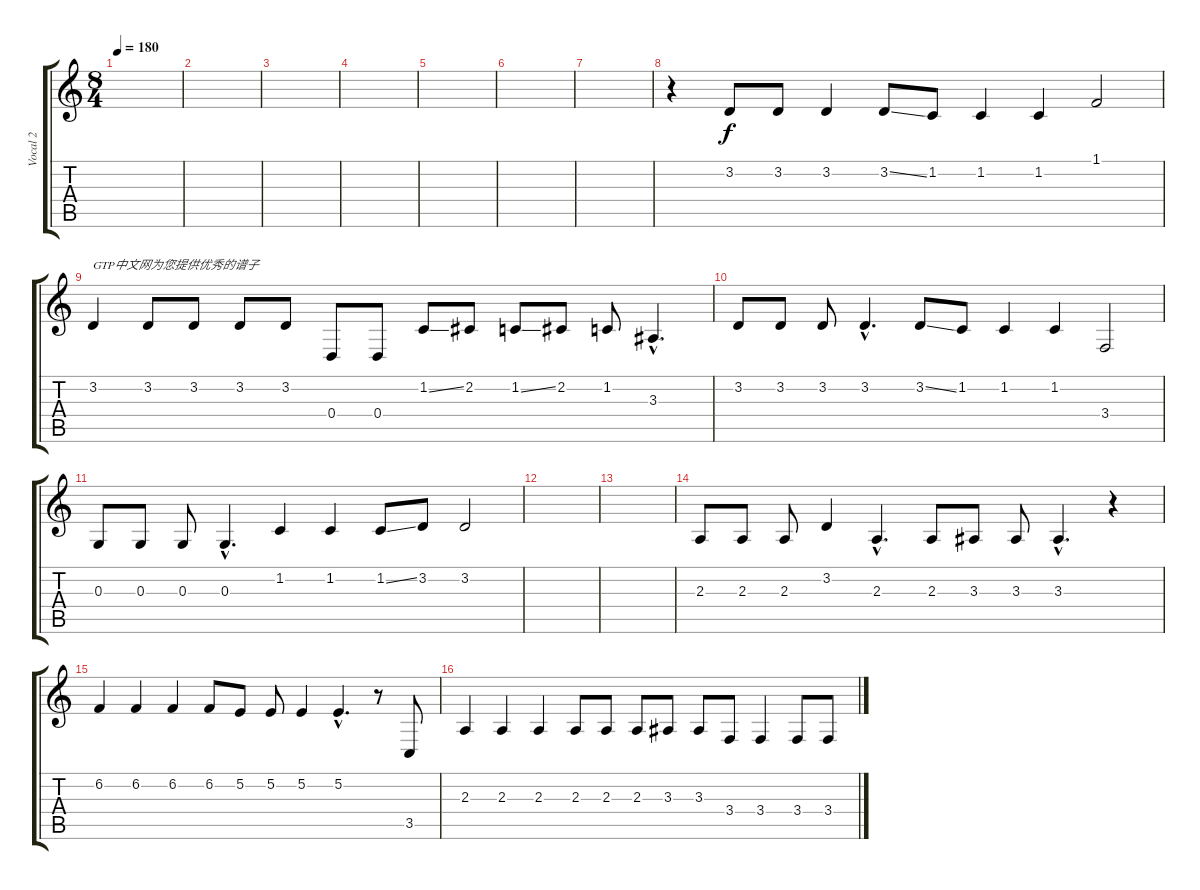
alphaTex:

\track ("Vocal 2" "Vocal 2") {instrument ocarina}
\staff {score tabs}
\tuning (E4 B3 G3 D3 A2 E2) {hide}
\ts (8 4)
\tempo 180
\clef g2
\ks c
|
|
|
|
|
|
|
r.4 3.2.8 3.2.8 3.2.4 3.2{ss}.8 1.2.8 1.2.4 1.2.4 1.1.2 |
3.2.4{txt "GTP中文网为您提供优秀的谱子"} 3.2.8 3.2.8 3.2.8 3.2.8 0.4.8 0.4.8 1.2{ss}.8 2.2.8 1.2{ss}.8 2.2.8 1.2.8 3.3{hac}.4{d} |
3.2.8 3.2.8 3.2.8 3.2{hac}.4{d} 3.2{ss}.8 1.2.8 1.2.4 1.2.4 3.4.2 |
0.3.8 0.3.8 0.3.8 0.3{hac}.4{d} 1.2.4 1.2.4 1.2{ss}.8 3.2.8 3.2.2 |
|
|
2.3.8 2.3.8 2.3.8 3.2.4 2.3{hac}.4{d} 2.3.8 3.3.8 3.3.8 3.3{hac}.4{d} r.4 |
6.2.4 6.2.4 6.2.4 6.2.8 5.2.8 5.2.8 5.2.4 5.2{hac}.4{d} r.8 3.5.8 |
2.3.4 2.3.4 2.3.4 2.3.8 2.3.8 2.3.8 3.3.8 3.3.8 3.4.8 3.4.4 3.4.8 3.4.8
